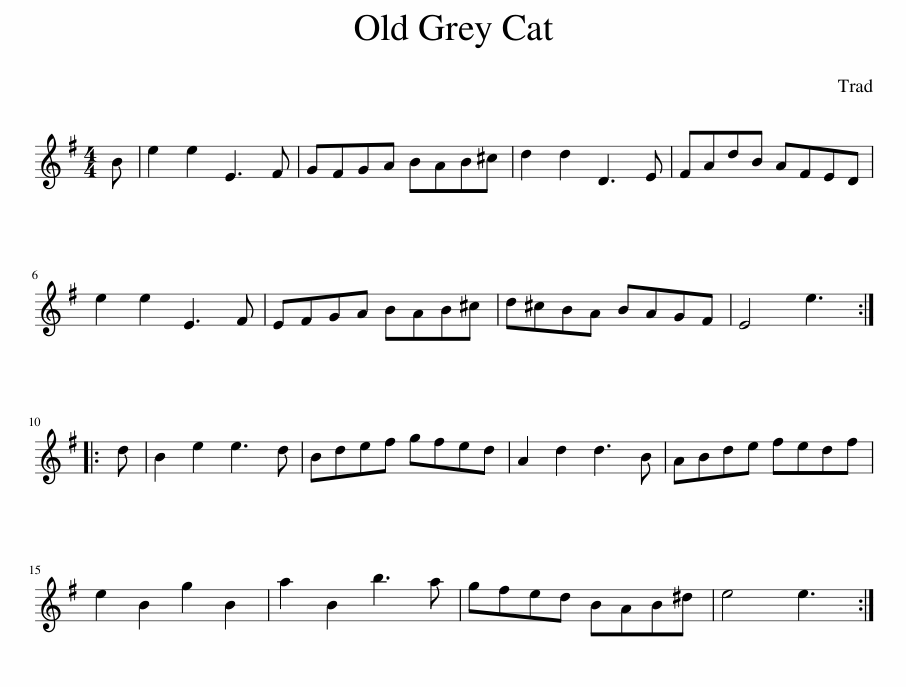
X:1
L:1/8
M:4/4
I:linebreak $
K:G
V:1 treble
V:1
 B | e2 e2 E3 F | GFGA BAB^c | d2 d2 D3 E | FAdB AFED |$ %5
 e2 e2 E3 F | EFGA BAB^c | d^cBA BAGF | E4 e3 ::$ d | %10
 B2 e2 e3 d | Bdef gfed | A2 d2 d3 B | ABde fedf |$ e2 B2 g2 B2 | %15
 a2 B2 b3 a | gfed BAB^d | e4 e3 :| %18
